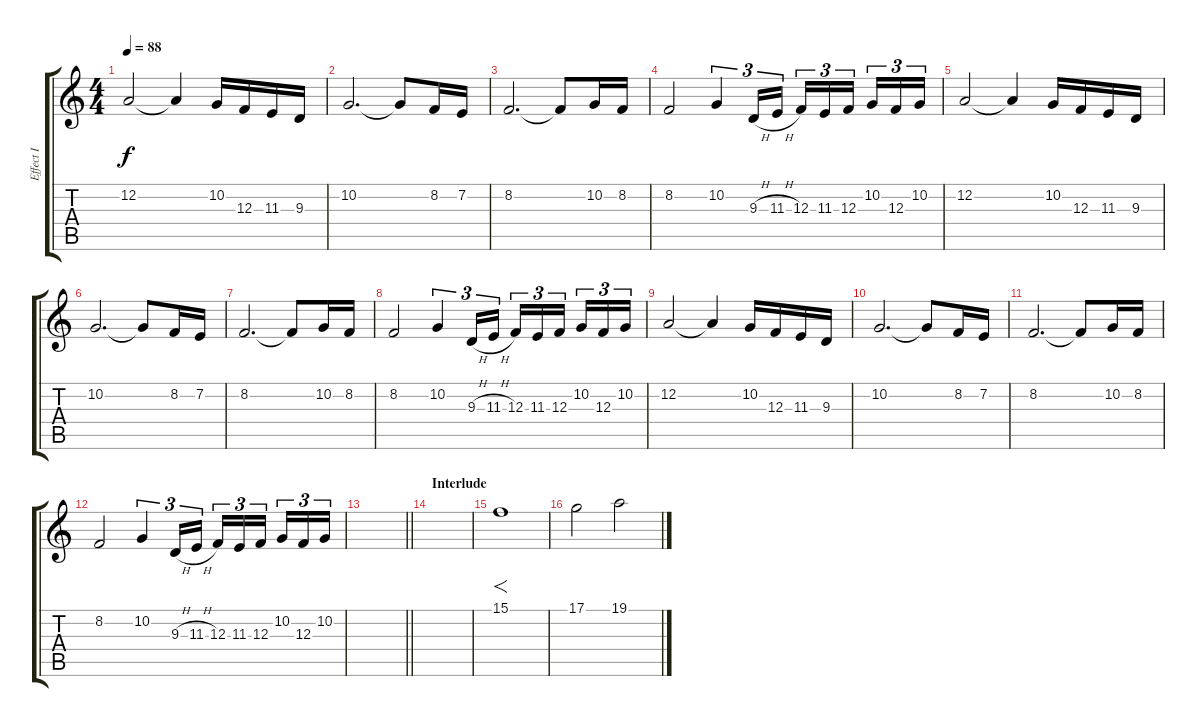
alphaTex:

\track ("Effect I" "Effect I") {instrument stringensemble1}
\staff {score tabs}
\tuning (D4 A3 F3 C3 G2 D2) {hide}
\ts (4 4)
\tempo 88
\clef g2
\ks c
12.2.2{dy f} 12.2{t}.4 10.2.16 12.3.16 11.3.16 9.3.16 |
10.2.2{d} 10.2{t}.8 8.2.16 7.2.16 |
8.2.2{d} 8.2{t}.8 10.2.16 8.2.16 |
8.2.2 10.2.4{tu (3 2)} 9.3{h}.16{tu (3 2)} 11.3{h}.16{tu (3 2)} 12.3.16{tu (3 2)} 11.3.16{tu (3 2)} 12.3.16{tu (3 2) beam splitsecondary} 10.2.16{tu (3 2)} 12.3.16{tu (3 2)} 10.2.16{tu (3 2)} |
12.2.2 12.2{t}.4 10.2.16 12.3.16 11.3.16 9.3.16 |
10.2.2{d} 10.2{t}.8 8.2.16 7.2.16 |
8.2.2{d} 8.2{t}.8 10.2.16 8.2.16 |
8.2.2 10.2.4{tu (3 2)} 9.3{h}.16{tu (3 2)} 11.3{h}.16{tu (3 2)} 12.3.16{tu (3 2)} 11.3.16{tu (3 2)} 12.3.16{tu (3 2) beam splitsecondary} 10.2.16{tu (3 2)} 12.3.16{tu (3 2)} 10.2.16{tu (3 2)} |
12.2.2 12.2{t}.4 10.2.16 12.3.16 11.3.16 9.3.16 |
10.2.2{d} 10.2{t}.8 8.2.16 7.2.16 |
8.2.2{d} 8.2{t}.8 10.2.16 8.2.16 |
8.2.2 10.2.4{tu (3 2)} 9.3{h}.16{tu (3 2)} 11.3{h}.16{tu (3 2)} 12.3.16{tu (3 2)} 11.3.16{tu (3 2)} 12.3.16{tu (3 2) beam splitsecondary} 10.2.16{tu (3 2)} 12.3.16{tu (3 2)} 10.2.16{tu (3 2)} |
\barLineRight lightlight
|
\section ("" "Interlude")
|
15.1.1{f} |
17.1.2 19.1.2
